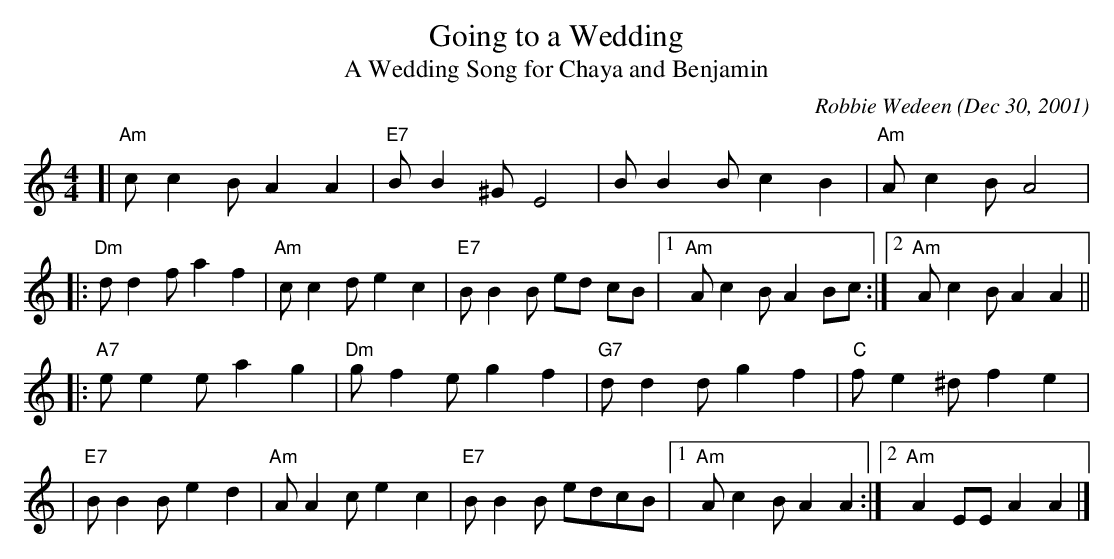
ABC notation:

X:1
T:Going to a Wedding
T:A Wedding Song for Chaya and Benjamin
C:Robbie Wedeen (Dec 30, 2001)
M:4/4
L:1/8
K:Am
[| "Am"cc2B A2A2 | "E7"BB2^G E4 | BB2B c2B2 | "Am"Ac2B A4 |
|: "Dm"dd2f a2f2 | "Am"cc2d e2c2 | "E7"BB2B ed cB |1 "Am"Ac2B A2Bc \
                                                 :|2 "Am"Ac2B A2A2 ||
|: "A7"ee2e a2g2 | "Dm"gf2e g2f2 | "G7"dd2d g2f2 | "C"fe2^d f2e2 |
|  "E7"BB2B e2d2 | "Am"AA2c e2c2 | "E7"BB2B edcB |1 "Am"Ac2B A2A2 \
                                                :|2 "Am"A2EE A2A2 |]
